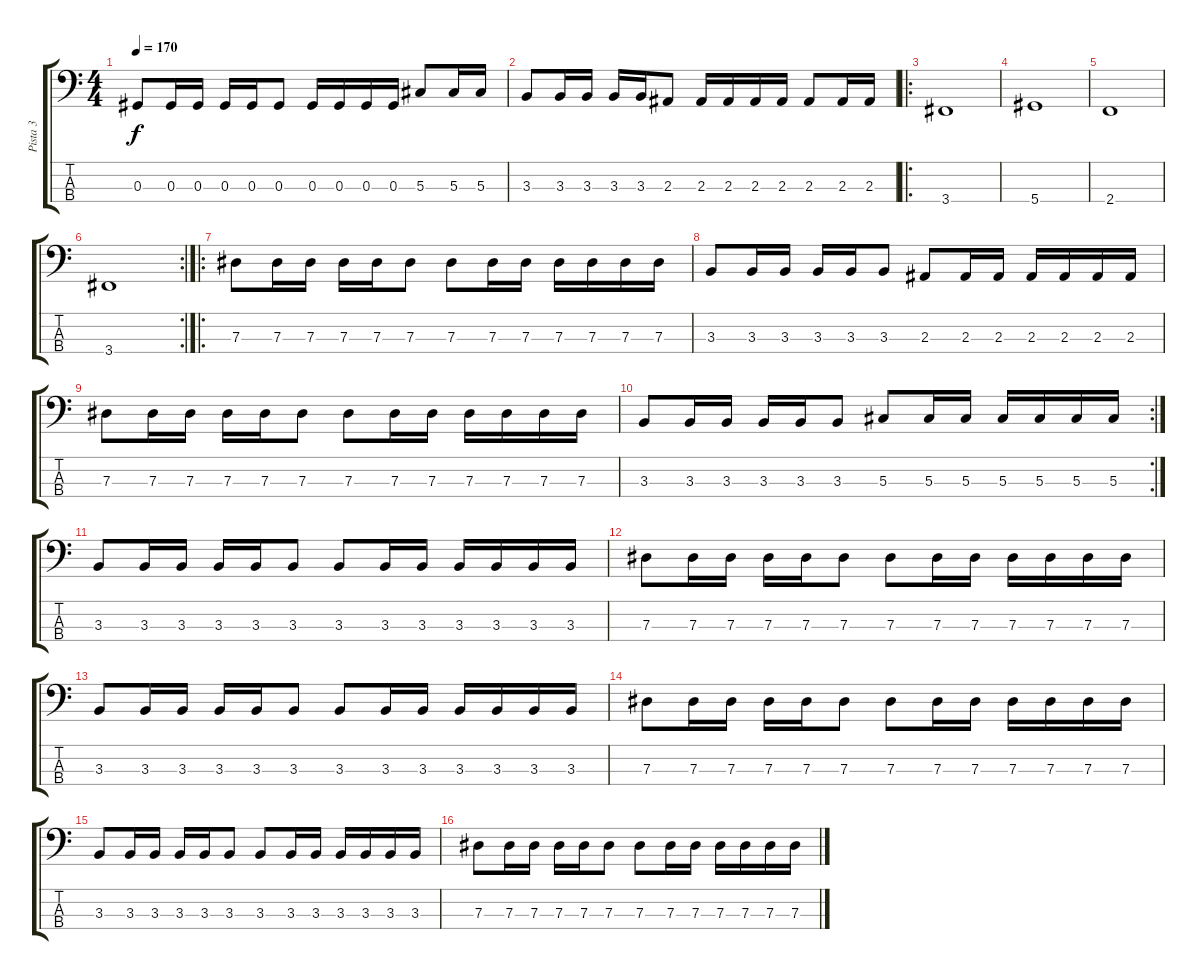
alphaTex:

\track ("Pista 3" "Pista 3") {instrument electricbassfinger}
\staff {score tabs}
\tuning (Gb2 Db2 Ab1 Eb1) {hide}
\ts (4 4)
\tempo 170
\clef f4
\ks c
0.3.8{dy f} 0.3.16 0.3.16 0.3.16 0.3.16 0.3.8 0.3.16 0.3.16 0.3.16 0.3.16 5.3.8 5.3.16 5.3.16 |
3.3.8 3.3.16 3.3.16 3.3.16 3.3.16 2.3.8 2.3.16 2.3.16 2.3.16 2.3.16 2.3.8 2.3.16 2.3.16 |
\ro
3.4.1 |
5.4.1 |
2.4.1 |
\rc 2
3.4.1 |
\ro
7.3.8 7.3.16 7.3.16 7.3.16 7.3.16 7.3.8 7.3.8 7.3.16 7.3.16 7.3.16 7.3.16 7.3.16 7.3.16 |
3.3.8 3.3.16 3.3.16 3.3.16 3.3.16 3.3.8 2.3.8 2.3.16 2.3.16 2.3.16 2.3.16 2.3.16 2.3.16 |
7.3.8 7.3.16 7.3.16 7.3.16 7.3.16 7.3.8 7.3.8 7.3.16 7.3.16 7.3.16 7.3.16 7.3.16 7.3.16 |
\rc 2
3.3.8 3.3.16 3.3.16 3.3.16 3.3.16 3.3.8 5.3.8 5.3.16 5.3.16 5.3.16 5.3.16 5.3.16 5.3.16 |
3.3.8 3.3.16 3.3.16 3.3.16 3.3.16 3.3.8 3.3.8 3.3.16 3.3.16 3.3.16 3.3.16 3.3.16 3.3.16 |
7.3.8 7.3.16 7.3.16 7.3.16 7.3.16 7.3.8 7.3.8 7.3.16 7.3.16 7.3.16 7.3.16 7.3.16 7.3.16 |
3.3.8 3.3.16 3.3.16 3.3.16 3.3.16 3.3.8 3.3.8 3.3.16 3.3.16 3.3.16 3.3.16 3.3.16 3.3.16 |
7.3.8 7.3.16 7.3.16 7.3.16 7.3.16 7.3.8 7.3.8 7.3.16 7.3.16 7.3.16 7.3.16 7.3.16 7.3.16 |
3.3.8 3.3.16 3.3.16 3.3.16 3.3.16 3.3.8 3.3.8 3.3.16 3.3.16 3.3.16 3.3.16 3.3.16 3.3.16 |
7.3.8 7.3.16 7.3.16 7.3.16 7.3.16 7.3.8 7.3.8 7.3.16 7.3.16 7.3.16 7.3.16 7.3.16 7.3.16
